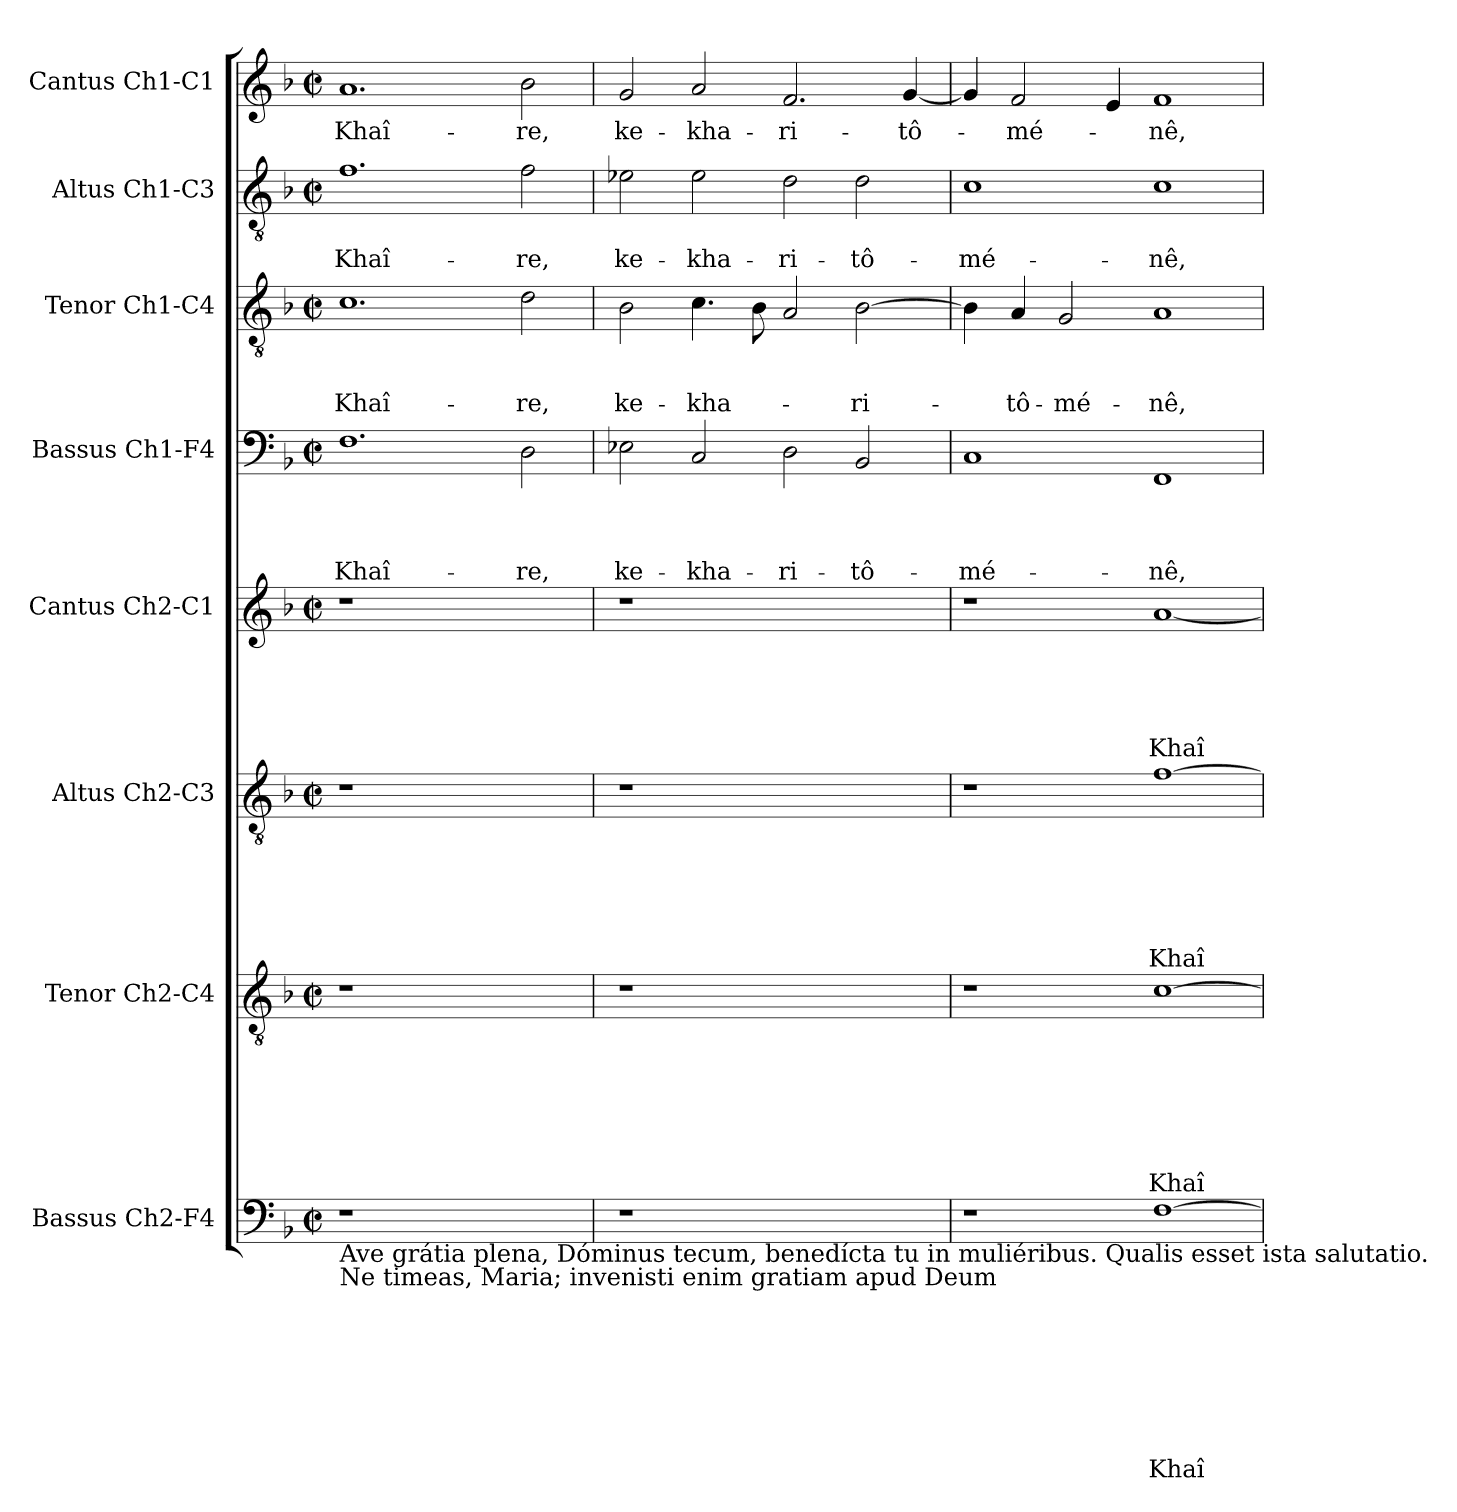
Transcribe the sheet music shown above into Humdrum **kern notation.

**kern	**text	**text	**text	**text	**text	**text	**text	**text	**kern	**text	**text	**text	**text	**text	**text	**text	**kern	**text	**text	**text	**text	**text	**text	**kern	**text	**text	**text	**text	**text	**kern	**text	**text	**text	**text	**kern	**text	**text	**text	**kern	**text	**text	**kern	**text
*part8	*part8	*part8	*part8	*part8	*part8	*part8	*part8	*part8	*part7	*part7	*part7	*part7	*part7	*part7	*part7	*part7	*part6	*part6	*part6	*part6	*part6	*part6	*part6	*part5	*part5	*part5	*part5	*part5	*part5	*part4	*part4	*part4	*part4	*part4	*part3	*part3	*part3	*part3	*part2	*part2	*part2	*part1	*part1
*staff8	*staff8	*staff8	*staff8	*staff8	*staff8	*staff8	*staff8	*staff8	*staff7	*staff7	*staff7	*staff7	*staff7	*staff7	*staff7	*staff7	*staff6	*staff6	*staff6	*staff6	*staff6	*staff6	*staff6	*staff5	*staff5	*staff5	*staff5	*staff5	*staff5	*staff4	*staff4	*staff4	*staff4	*staff4	*staff3	*staff3	*staff3	*staff3	*staff2	*staff2	*staff2	*staff1	*staff1
*I"Bassus Ch2-F4	*	*	*	*	*	*	*	*	*I"Tenor Ch2-C4	*	*	*	*	*	*	*	*I"Altus Ch2-C3	*	*	*	*	*	*	*I"Cantus Ch2-C1	*	*	*	*	*	*I"Bassus Ch1-F4	*	*	*	*	*I"Tenor Ch1-C4	*	*	*	*I"Altus Ch1-C3	*	*	*I"Cantus Ch1-C1	*
*I'B2	*	*	*	*	*	*	*	*	*I'T2	*	*	*	*	*	*	*	*I'A2	*	*	*	*	*	*	*I'C2	*	*	*	*	*	*I'B	*	*	*	*	*I'T	*	*	*	*I'A	*	*	*I'C	*
*clefF4	*	*	*	*	*	*	*	*	*clefGv2	*	*	*	*	*	*	*	*clefGv2	*	*	*	*	*	*	*clefG2	*	*	*	*	*	*clefF4	*	*	*	*	*clefGv2	*	*	*	*clefGv2	*	*	*clefG2	*
*k[b-]	*	*	*	*	*	*	*	*	*k[b-]	*	*	*	*	*	*	*	*k[b-]	*	*	*	*	*	*	*k[b-]	*	*	*	*	*	*k[b-]	*	*	*	*	*k[b-]	*	*	*	*k[b-]	*	*	*k[b-]	*
*F:	*	*	*	*	*	*	*	*	*F:	*	*	*	*	*	*	*	*F:	*	*	*	*	*	*	*F:	*	*	*	*	*	*F:	*	*	*	*	*F:	*	*	*	*F:	*	*	*F:	*
*M2/2	*	*	*	*	*	*	*	*	*M2/2	*	*	*	*	*	*	*	*M2/2	*	*	*	*	*	*	*M2/2	*	*	*	*	*	*M2/2	*	*	*	*	*M2/2	*	*	*	*M2/2	*	*	*M2/2	*
*met(c|)	*	*	*	*	*	*	*	*	*met(c|)	*	*	*	*	*	*	*	*met(c|)	*	*	*	*	*	*	*met(c|)	*	*	*	*	*	*met(c|)	*	*	*	*	*met(c|)	*	*	*	*met(c|)	*	*	*met(c|)	*
=1	=1	=1	=1	=1	=1	=1	=1	=1	=1	=1	=1	=1	=1	=1	=1	=1	=1	=1	=1	=1	=1	=1	=1	=1	=1	=1	=1	=1	=1	=1	=1	=1	=1	=1	=1	=1	=1	=1	=1	=1	=1	=1	=1
!LO:TX:b:t=Ave grátia plena, Dóminus tecum, benedícta tu in muliéribus.  Qualis esset ista salutatio. \nNe timeas, Maria; invenisti enim gratiam apud Deum	!	!	!	!	!	!	!	!	!	!	!	!	!	!	!	!	!	!	!	!	!	!	!	!	!	!	!	!	!	!	!	!	!	!	!	!	!	!	!	!	!	!	!
!	!	!	!	!	!	!	!	!	!	!	!	!	!	!	!	!	!	!	!	!	!	!	!	!	!	!	!	!	!	!	!	!	!	!LO:LY:b	!	!	!	!LO:LY:b	!	!	!LO:LY:b	!	!LO:LY:b
1r	.	.	.	.	.	.	.	.	1r	.	.	.	.	.	.	.	1r	.	.	.	.	.	.	1r	.	.	.	.	.	1.F	.	.	.	Khaî-	1.c	.	.	Khaî-	1.f	.	Khaî-	1.a	Khaî-
1ryy	.	.	.	.	.	.	.	.	1ryy	.	.	.	.	.	.	.	1ryy	.	.	.	.	.	.	1ryy	.	.	.	.	.	.	.	.	.	.	.	.	.	.	.	.	.	.	.
!	!	!	!	!	!	!	!	!	!	!	!	!	!	!	!	!	!	!	!	!	!	!	!	!	!	!	!	!	!	!	!	!	!	!LO:LY:b	!	!	!	!LO:LY:b	!	!	!LO:LY:b	!	!LO:LY:b
.	.	.	.	.	.	.	.	.	.	.	.	.	.	.	.	.	.	.	.	.	.	.	.	.	.	.	.	.	.	2D\	.	.	.	-re,	2d\	.	.	-re,	2f\	.	-re,	2b-\	-re,
=2	=2	=2	=2	=2	=2	=2	=2	=2	=2	=2	=2	=2	=2	=2	=2	=2	=2	=2	=2	=2	=2	=2	=2	=2	=2	=2	=2	=2	=2	=2	=2	=2	=2	=2	=2	=2	=2	=2	=2	=2	=2	=2	=2
!	!	!	!	!	!	!	!	!	!	!	!	!	!	!	!	!	!	!	!	!	!	!	!	!	!	!	!	!	!	!	!	!	!	!LO:LY:b	!	!	!	!LO:LY:b	!	!	!LO:LY:b	!	!LO:LY:b
1r	.	.	.	.	.	.	.	.	1r	.	.	.	.	.	.	.	1r	.	.	.	.	.	.	1r	.	.	.	.	.	2E-X\	.	.	.	ke-	2B-\	.	.	ke-	2e-X\	.	ke-	2g/	ke-
!	!	!	!	!	!	!	!	!	!	!	!	!	!	!	!	!	!	!	!	!	!	!	!	!	!	!	!	!	!	!	!	!	!	!LO:LY:b	!	!	!	!LO:LY:b	!	!	!LO:LY:b	!	!LO:LY:b
.	.	.	.	.	.	.	.	.	.	.	.	.	.	.	.	.	.	.	.	.	.	.	.	.	.	.	.	.	.	2C/	.	.	.	-kha-	4.c\	.	.	-kha-	2e-\	.	-kha-	2a/	-kha-
.	.	.	.	.	.	.	.	.	.	.	.	.	.	.	.	.	.	.	.	.	.	.	.	.	.	.	.	.	.	.	.	.	.	.	8B-\	.	.	.	.	.	.	.	.
!	!	!	!	!	!	!	!	!	!	!	!	!	!	!	!	!	!	!	!	!	!	!	!	!	!	!	!	!	!	!	!	!	!	!LO:LY:b	!	!	!	!	!	!	!LO:LY:b	!	!LO:LY:b
1ryy	.	.	.	.	.	.	.	.	1ryy	.	.	.	.	.	.	.	1ryy	.	.	.	.	.	.	1ryy	.	.	.	.	.	2D\	.	.	.	-ri-	2A/	.	.	.	2d\	.	-ri-	2.f/	-ri-
!	!	!	!	!	!	!	!	!	!	!	!	!	!	!	!	!	!	!	!	!	!	!	!	!	!	!	!	!	!	!	!	!	!	!LO:LY:b	!	!	!	!LO:LY:b	!	!	!LO:LY:b	!	!
.	.	.	.	.	.	.	.	.	.	.	.	.	.	.	.	.	.	.	.	.	.	.	.	.	.	.	.	.	.	2BB-/	.	.	.	-tô-	[2B-\	.	.	-ri-	2d\	.	-tô-	.	.
!	!	!	!	!	!	!	!	!	!	!	!	!	!	!	!	!	!	!	!	!	!	!	!	!	!	!	!	!	!	!	!	!	!	!	!	!	!	!	!	!	!	!	!LO:LY:b
.	.	.	.	.	.	.	.	.	.	.	.	.	.	.	.	.	.	.	.	.	.	.	.	.	.	.	.	.	.	.	.	.	.	.	.	.	.	.	.	.	.	[4g/	-tô-
=3	=3	=3	=3	=3	=3	=3	=3	=3	=3	=3	=3	=3	=3	=3	=3	=3	=3	=3	=3	=3	=3	=3	=3	=3	=3	=3	=3	=3	=3	=3	=3	=3	=3	=3	=3	=3	=3	=3	=3	=3	=3	=3	=3
!	!	!	!	!	!	!	!	!	!	!	!	!	!	!	!	!	!	!	!	!	!	!	!	!	!	!	!	!	!	!	!	!	!	!LO:LY:b	!	!	!	!	!	!	!LO:LY:b	!	!
1r	.	.	.	.	.	.	.	.	1r	.	.	.	.	.	.	.	1r	.	.	.	.	.	.	1r	.	.	.	.	.	1C	.	.	.	-mé-	4B-\]	.	.	.	1c	.	-mé-	4g/]	.
!	!	!	!	!	!	!	!	!	!	!	!	!	!	!	!	!	!	!	!	!	!	!	!	!	!	!	!	!	!	!	!	!	!	!	!	!	!	!LO:LY:b	!	!	!	!	!LO:LY:b
.	.	.	.	.	.	.	.	.	.	.	.	.	.	.	.	.	.	.	.	.	.	.	.	.	.	.	.	.	.	.	.	.	.	.	4A/	.	.	-tô-	.	.	.	2f/	-mé-
!	!	!	!	!	!	!	!	!	!	!	!	!	!	!	!	!	!	!	!	!	!	!	!	!	!	!	!	!	!	!	!	!	!	!	!	!	!	!LO:LY:b	!	!	!	!	!
.	.	.	.	.	.	.	.	.	.	.	.	.	.	.	.	.	.	.	.	.	.	.	.	.	.	.	.	.	.	.	.	.	.	.	2G/	.	.	-mé-	.	.	.	.	.
.	.	.	.	.	.	.	.	.	.	.	.	.	.	.	.	.	.	.	.	.	.	.	.	.	.	.	.	.	.	.	.	.	.	.	.	.	.	.	.	.	.	4e/	.
!	!	!	!	!	!	!	!	!LO:LY:b	!	!	!	!	!	!	!	!LO:LY:b	!	!	!	!	!	!	!LO:LY:b	!	!	!	!	!	!LO:LY:b	!	!	!	!	!LO:LY:b	!	!	!	!LO:LY:b	!	!	!LO:LY:b	!	!LO:LY:b
[1F	.	.	.	.	.	.	.	Khaî-	[1c	.	.	.	.	.	.	Khaî-	[1f	.	.	.	.	.	Khaî-	[1a	.	.	.	.	Khaî-	1FF	.	.	.	-nê,	1A	.	.	-nê,	1c	.	-nê,	1f	-nê,
=	=	=	=	=	=	=	=	=	=	=	=	=	=	=	=	=	=	=	=	=	=	=	=	=	=	=	=	=	=	=	=	=	=	=	=	=	=	=	=	=	=	=	=
*-	*-	*-	*-	*-	*-	*-	*-	*-	*-	*-	*-	*-	*-	*-	*-	*-	*-	*-	*-	*-	*-	*-	*-	*-	*-	*-	*-	*-	*-	*-	*-	*-	*-	*-	*-	*-	*-	*-	*-	*-	*-	*-	*-
